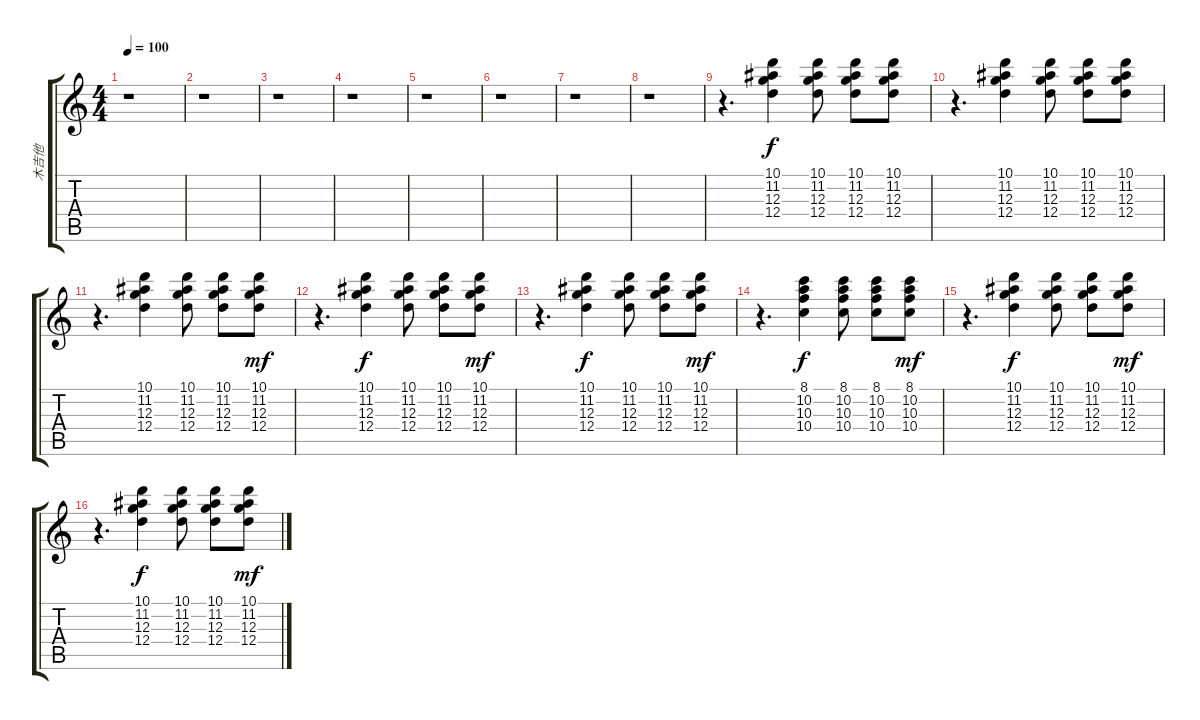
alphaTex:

\track ("木吉他" "木吉他") {instrument acousticguitarsteel}
\staff {score tabs}
\tuning (E4 B3 G3 D3 A2 E2) {hide}
\ts (4 4)
\tempo 100
\clef g2
\ks c
r.1{dy f instrument acousticguitarsteel} |
r.1 |
r.1 |
r.1 |
r.1 |
r.1 |
r.1 |
r.1 |
r.4{d} (10.1 11.2 12.3 12.4).4 (10.1 11.2 12.3 12.4).8 (10.1 11.2 12.3 12.4).8 (10.1 11.2 12.3 12.4).8 |
r.4{d} (10.1 11.2 12.3 12.4).4 (10.1 11.2 12.3 12.4).8 (10.1 11.2 12.3 12.4).8 (10.1 11.2 12.3 12.4).8 |
r.4{d} (10.1 11.2 12.3 12.4).4 (10.1 11.2 12.3 12.4).8 (10.1 11.2 12.3 12.4).8 (10.1 11.2 12.3 12.4).8{dy mf} |
r.4{d} (10.1 11.2 12.3 12.4).4{dy f} (10.1 11.2 12.3 12.4).8 (10.1 11.2 12.3 12.4).8 (10.1 11.2 12.3 12.4).8{dy mf} |
r.4{d} (10.1 11.2 12.3 12.4).4{dy f} (10.1 11.2 12.3 12.4).8 (10.1 11.2 12.3 12.4).8 (10.1 11.2 12.3 12.4).8{dy mf} |
r.4{d} (8.1 10.2 10.3 10.4).4{dy f} (8.1 10.2 10.3 10.4).8 (8.1 10.2 10.3 10.4).8 (8.1 10.2 10.3 10.4).8{dy mf} |
r.4{d} (10.1 11.2 12.3 12.4).4{dy f} (10.1 11.2 12.3 12.4).8 (10.1 11.2 12.3 12.4).8 (10.1 11.2 12.3 12.4).8{dy mf} |
r.4{d} (10.1 11.2 12.3 12.4).4{dy f} (10.1 11.2 12.3 12.4).8 (10.1 11.2 12.3 12.4).8 (10.1 11.2 12.3 12.4).8{dy mf}
